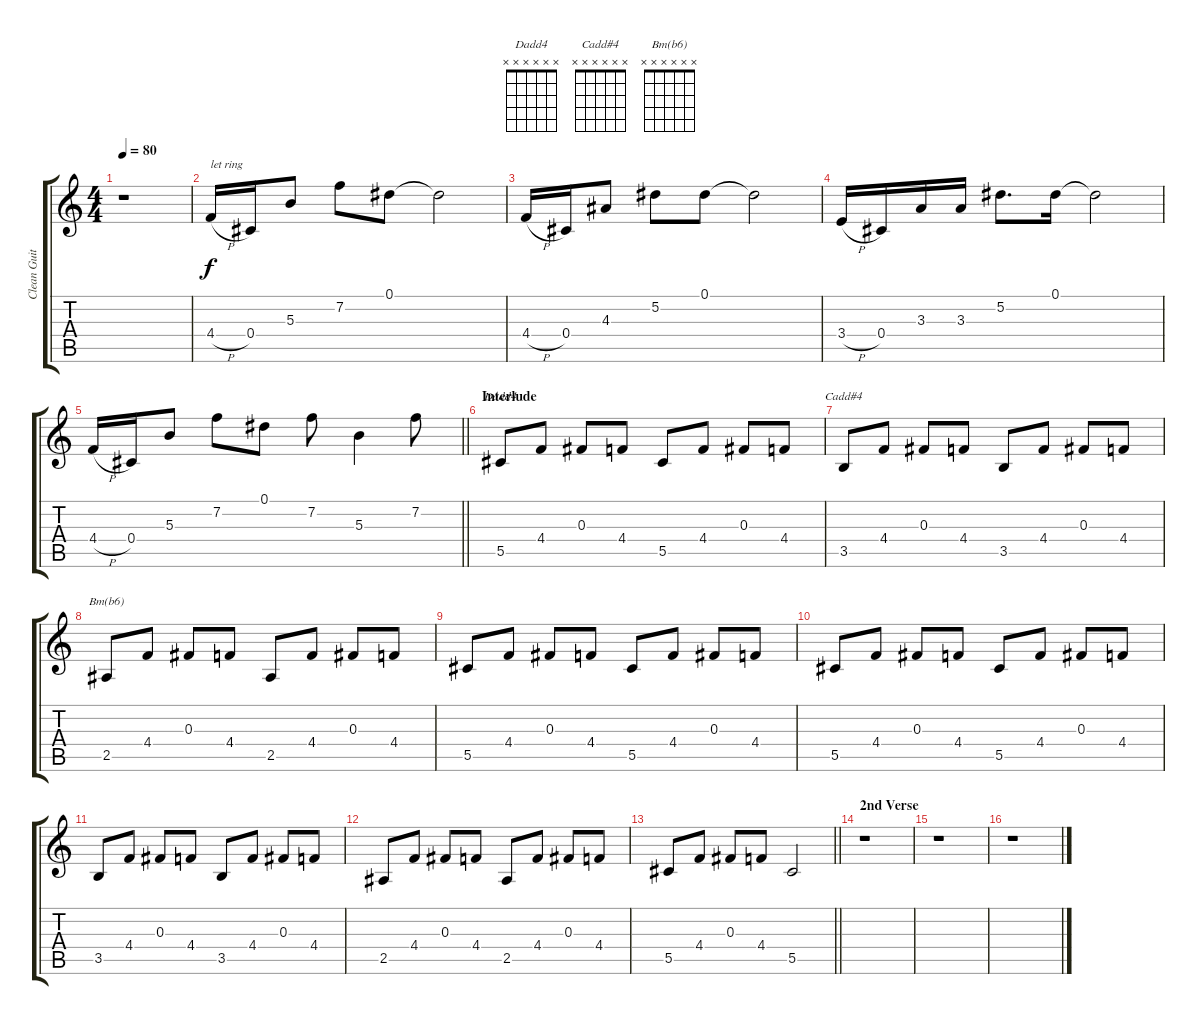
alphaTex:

\track ("Clean Guitar" "Clean Guit") {instrument electricguitarjazz}
\staff {score tabs}
\tuning (Eb4 Bb3 Gb3 Db3 Ab2 Eb2) {hide}
\chord ("Dadd4" x x x x x x)
\chord ("Cadd#4" x x x x x x)
\chord ("Bm(b6)" x x x x x x)
\ts (4 4)
\tempo 80
\clef g2
\ks c
r.1{dy f} |
4.4{h}.16{txt "let ring"} 0.4.16 5.3.8 7.2.8 0.1.8 0.1{t}.2 |
4.4{h}.16 0.4.16 4.3.8 5.2.8 0.1.8 0.1{t}.2 |
3.4{h}.16 0.4.16 3.3.16 3.3.16 5.2.8{d} 0.1.16 0.1{t}.2 |
\barLineRight lightlight
4.4{h}.16 0.4.16 5.3.8 7.2.8 0.1.8 7.2.8 5.3.4 7.2.8 |
\section ("" "Interlude")
5.5.8{ch "Dadd4"} 4.4.8 0.3.8 4.4.8 5.5.8 4.4.8 0.3.8 4.4.8 |
3.5.8{ch "Cadd#4"} 4.4.8 0.3.8 4.4.8 3.5.8 4.4.8 0.3.8 4.4.8 |
2.5.8{ch "Bm(b6)"} 4.4.8 0.3.8 4.4.8 2.5.8 4.4.8 0.3.8 4.4.8 |
5.5.8 4.4.8 0.3.8 4.4.8 5.5.8 4.4.8 0.3.8 4.4.8 |
5.5.8 4.4.8 0.3.8 4.4.8 5.5.8 4.4.8 0.3.8 4.4.8 |
3.5.8 4.4.8 0.3.8 4.4.8 3.5.8 4.4.8 0.3.8 4.4.8 |
2.5.8 4.4.8 0.3.8 4.4.8 2.5.8 4.4.8 0.3.8 4.4.8 |
\barLineRight lightlight
5.5.8 4.4.8 0.3.8 4.4.8 5.5.2 |
\section ("" "2nd Verse")
r.1 |
r.1 |
r.1
